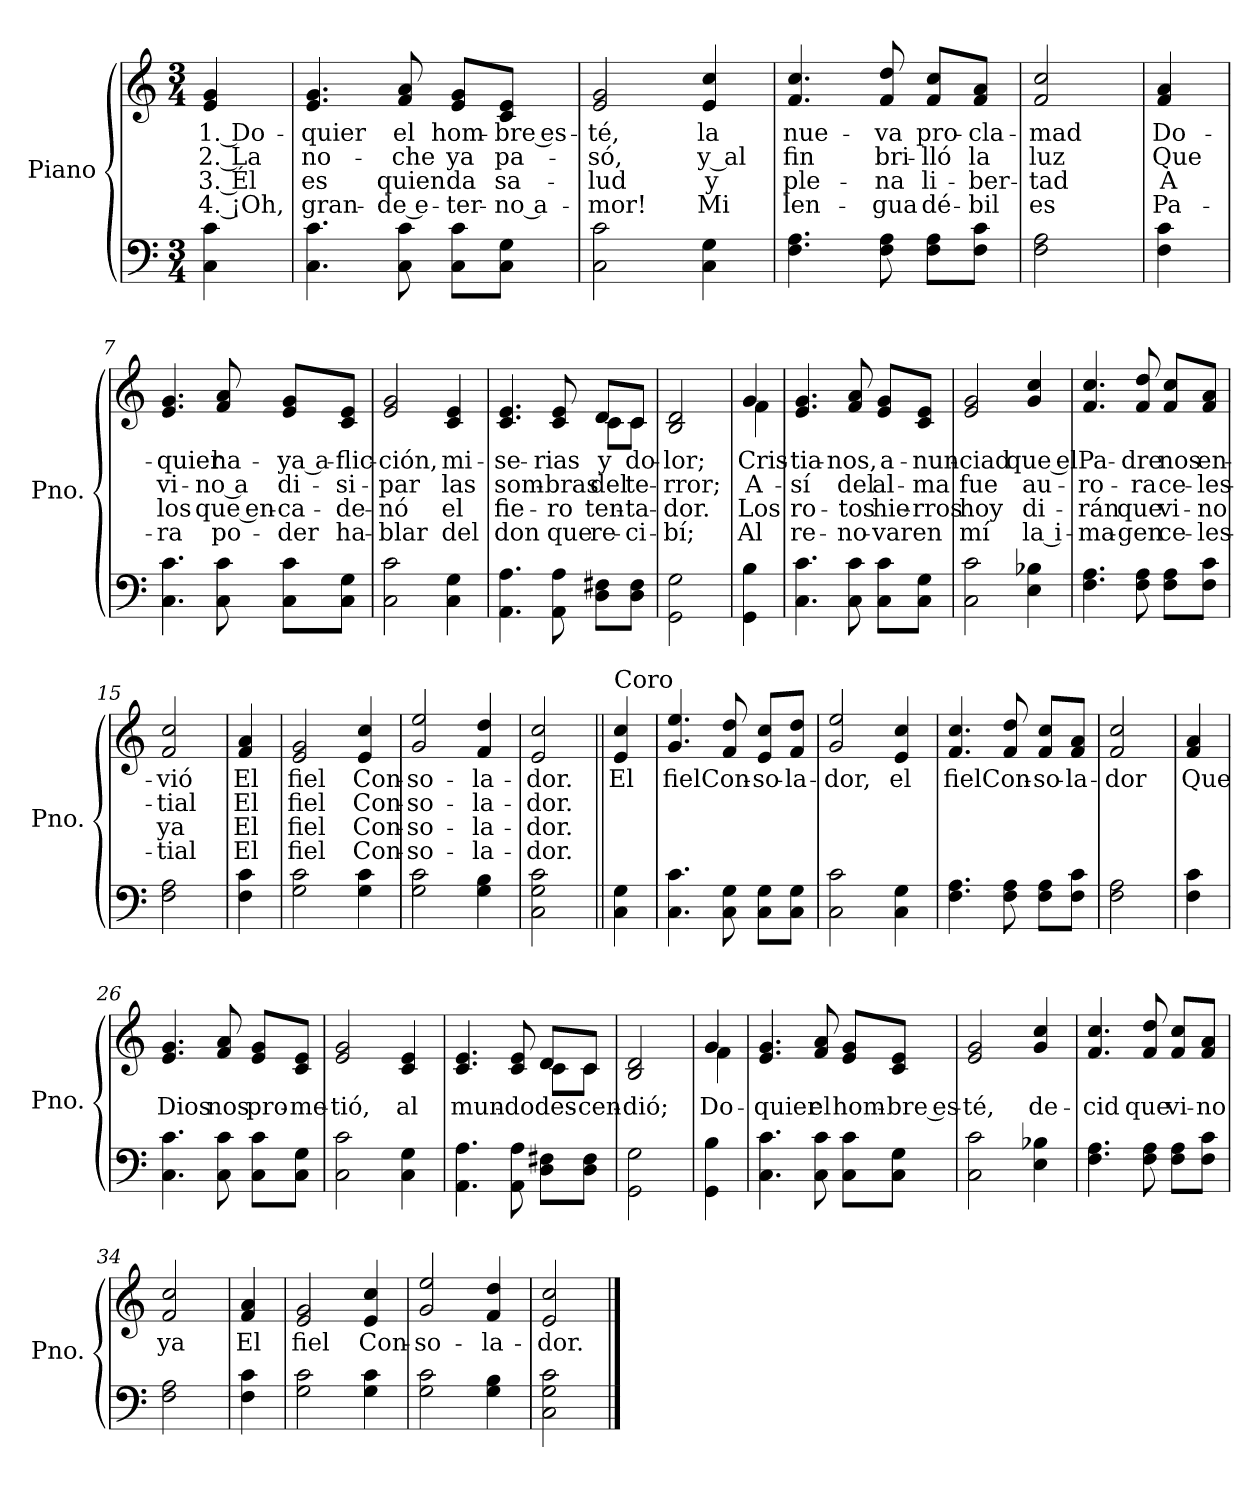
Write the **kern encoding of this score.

**kern	**kern	**text	**text	**text	**text
*part1	*part1	*part1	*part1	*part1	*part1
*staff2	*staff1	*staff1	*staff1	*staff1	*staff1
*I"Piano	*	*	*	*	*
*I'Pno.	*	*	*	*	*
*clefF4	*clefG2	*	*	*	*
*k[]	*k[]	*	*	*	*
*M3/4	*M3/4	*	*	*	*
=1	=1	=1	=1	=1	=1
!	!	!LO:LY:b	!LO:LY:b	!LO:LY:b	!LO:LY:b
4C\ 4c\	4e/ 4g/	1. Do-	2. La	3. Él	4. ¡Oh,
=2	=2	=2	=2	=2	=2
!	!	!LO:LY:b	!LO:LY:b	!LO:LY:b	!LO:LY:b
4.C\ 4.c\	4.e/ 4.g/	-quier	no-	es	gran-
!	!	!LO:LY:b	!LO:LY:b	!LO:LY:b	!LO:LY:b
8C\ 8c\	8f/ 8a/	el	-che	quien	-de e-
!	!	!LO:LY:b	!LO:LY:b	!LO:LY:b	!LO:LY:b
8C\ 8c\L	8e/ 8g/L	hom-	ya	da	-ter-
!	!	!LO:LY:b	!LO:LY:b	!LO:LY:b	!LO:LY:b
8C\ 8G\J	8c/ 8e/J	-bre es-	pa-	sa-	-no a-
=3	=3	=3	=3	=3	=3
!	!	!LO:LY:b	!LO:LY:b	!LO:LY:b	!LO:LY:b
2C\ 2c\	2e/ 2g/	-té,	-só,	-lud	-mor!
!	!	!LO:LY:b	!LO:LY:b	!LO:LY:b	!LO:LY:b
4C\ 4G\	4e/ 4cc/	la	y al	y	Mi
=4	=4	=4	=4	=4	=4
!	!	!LO:LY:b	!LO:LY:b	!LO:LY:b	!LO:LY:b
4.F\ 4.A\	4.f/ 4.cc/	nue-	fin	ple-	len-
!	!	!LO:LY:b	!LO:LY:b	!LO:LY:b	!LO:LY:b
8F\ 8A\	8f/ 8dd/	-va	bri-	-na	-gua
!	!	!LO:LY:b	!LO:LY:b	!LO:LY:b	!LO:LY:b
8F\ 8A\L	8f/ 8cc/L	pro-	-lló	li-	dé-
!	!	!LO:LY:b	!LO:LY:b	!LO:LY:b	!LO:LY:b
8F\ 8c\J	8f/ 8a/J	-cla-	la	-ber-	-bil
=5	=5	=5	=5	=5	=5
!	!	!LO:LY:b	!LO:LY:b	!LO:LY:b	!LO:LY:b
2F\ 2A\	2f/ 2cc/	-mad	luz	-tad	es
!!LO:LB:g=z
=6	=6	=6	=6	=6	=6
!	!	!LO:LY:b	!LO:LY:b	!LO:LY:b	!LO:LY:b
4F\ 4c\	4f/ 4a/	Do-	Que	A	Pa-
=7	=7	=7	=7	=7	=7
!	!	!LO:LY:b	!LO:LY:b	!LO:LY:b	!LO:LY:b
4.C\ 4.c\	4.e/ 4.g/	-quier	vi-	los	-ra
!	!	!LO:LY:b	!LO:LY:b	!LO:LY:b	!LO:LY:b
8C\ 8c\	8f/ 8a/	ha-	-no a	que en-	po-
!	!	!LO:LY:b	!LO:LY:b	!LO:LY:b	!LO:LY:b
8C\ 8c\L	8e/ 8g/L	-ya a-	di-	-ca-	-der
!	!	!LO:LY:b	!LO:LY:b	!LO:LY:b	!LO:LY:b
8C\ 8G\J	8c/ 8e/J	-flic-	-si-	-de-	ha-
=8	=8	=8	=8	=8	=8
!	!	!LO:LY:b	!LO:LY:b	!LO:LY:b	!LO:LY:b
2C\ 2c\	2e/ 2g/	-ción,	-par	-nó	-blar
!	!	!LO:LY:b	!LO:LY:b	!LO:LY:b	!LO:LY:b
4C\ 4G\	4c/ 4e/	mi-	las	el	del
=9	=9	=9	=9	=9	=9
!	!	!LO:LY:b	!LO:LY:b	!LO:LY:b	!LO:LY:b
*	*^	*	*	*	*
4.AA\ 4.A\	4.c/ 4.e/	2ryy	-se-	som-	fie-	don
!	!	!	!LO:LY:b	!LO:LY:b	!LO:LY:b	!LO:LY:b
8AA\ 8A\	8c/ 8e/	.	-rias	-bras	-ro	que
!	!	!	!LO:LY:b	!LO:LY:b	!LO:LY:b	!LO:LY:b
8D\ 8F#X\L	8d/L	8c\L	y	del	ten-	re-
!	!	!	!LO:LY:b	!LO:LY:b	!LO:LY:b	!LO:LY:b
8D\ 8F#\J	8c/J	8c\J	do-	te-	-ta-	-ci-
=10	=10	=10	=10	=10	=10	=10
!	!	!	!LO:LY:b	!LO:LY:b	!LO:LY:b	!LO:LY:b
*	*v	*v	*	*	*	*
2GG\ 2G\	2B/ 2d/	-lor;	-rror;	-dor.	-bí;
!!LO:LB:g=z
=11	=11	=11	=11	=11	=11
!	!	!LO:LY:b	!LO:LY:b	!LO:LY:b	!LO:LY:b
*	*^	*	*	*	*
4GG\ 4B\	4g/	4f\	Cris-	A-	Los	Al
=12	=12	=12	=12	=12	=12	=12
!	!	!	!LO:LY:b	!LO:LY:b	!LO:LY:b	!LO:LY:b
*	*v	*v	*	*	*	*
4.C\ 4.c\	4.e/ 4.g/	-tia-	-sí	ro-	re-
!	!	!LO:LY:b	!LO:LY:b	!LO:LY:b	!LO:LY:b
8C\ 8c\	8f/ 8a/	-nos,	del	-tos	-no-
!	!	!LO:LY:b	!LO:LY:b	!LO:LY:b	!LO:LY:b
8C\ 8c\L	8e/ 8g/L	a-	al-	hie-	-var
!	!	!LO:LY:b	!LO:LY:b	!LO:LY:b	!LO:LY:b
8C\ 8G\J	8c/ 8e/J	-nun-	-ma	-rros	en
=13	=13	=13	=13	=13	=13
!	!	!LO:LY:b	!LO:LY:b	!LO:LY:b	!LO:LY:b
2C\ 2c\	2e/ 2g/	-ciad	fue	hoy	mí
!	!	!LO:LY:b	!LO:LY:b	!LO:LY:b	!LO:LY:b
4E\ 4B-X\	4g/ 4cc/	que el	au-	di-	la i-
=14	=14	=14	=14	=14	=14
!	!	!LO:LY:b	!LO:LY:b	!LO:LY:b	!LO:LY:b
4.F\ 4.A\	4.f/ 4.cc/	Pa-	-ro-	-rán	-ma-
!	!	!LO:LY:b	!LO:LY:b	!LO:LY:b	!LO:LY:b
8F\ 8A\	8f/ 8dd/	-dre	-ra	que	-gen
!	!	!LO:LY:b	!LO:LY:b	!LO:LY:b	!LO:LY:b
8F\ 8A\L	8f/ 8cc/L	nos	ce-	vi-	ce-
!	!	!LO:LY:b	!LO:LY:b	!LO:LY:b	!LO:LY:b
8F\ 8c\J	8f/ 8a/J	en-	-les-	-no	-les-
=15	=15	=15	=15	=15	=15
!	!	!LO:LY:b	!LO:LY:b	!LO:LY:b	!LO:LY:b
2F\ 2A\	2f/ 2cc/	-vió	-tial	ya	-tial
!!LO:LB:g=z
=16	=16	=16	=16	=16	=16
!	!	!LO:LY:b	!LO:LY:b	!LO:LY:b	!LO:LY:b
4F\ 4c\	4f/ 4a/	El	El	El	El
=17	=17	=17	=17	=17	=17
!	!	!LO:LY:b	!LO:LY:b	!LO:LY:b	!LO:LY:b
2G\ 2c\	2e/ 2g/	fiel	fiel	fiel	fiel
!	!	!LO:LY:b	!LO:LY:b	!LO:LY:b	!LO:LY:b
4G\ 4c\	4e/ 4cc/	Con-	Con-	Con-	Con-
=18	=18	=18	=18	=18	=18
!	!	!LO:LY:b	!LO:LY:b	!LO:LY:b	!LO:LY:b
2G\ 2c\	2g/ 2ee/	-so-	-so-	-so-	-so-
!	!	!LO:LY:b	!LO:LY:b	!LO:LY:b	!LO:LY:b
4G\ 4B\	4f/ 4dd/	-la-	-la-	-la-	-la-
=19	=19	=19	=19	=19	=19
!	!	!LO:LY:b	!LO:LY:b	!LO:LY:b	!LO:LY:b
2C\ 2G\ 2c\	2e/ 2cc/	-dor.	-dor.	-dor.	-dor.
!!LO:PB:g=z
=20||	=20||	=20||	=20||	=20||	=20||
!	!LO:TX:t=Coro	!	!	!	!
!	!	!LO:LY:b	!	!	!
4C\ 4G\	4e/ 4cc/	El	.	.	.
=21	=21	=21	=21	=21	=21
!	!	!LO:LY:b	!	!	!
4.C\ 4.c\	4.g/ 4.ee/	fiel	.	.	.
!	!	!LO:LY:b	!	!	!
8C\ 8G\	8f/ 8dd/	Con-	.	.	.
!	!	!LO:LY:b	!	!	!
8C\ 8G\L	8e/ 8cc/L	-so-	.	.	.
!	!	!LO:LY:b	!	!	!
8C\ 8G\J	8f/ 8dd/J	-la-	.	.	.
=22	=22	=22	=22	=22	=22
!	!	!LO:LY:b	!	!	!
2C\ 2c\	2g/ 2ee/	-dor,	.	.	.
!	!	!LO:LY:b	!	!	!
4C\ 4G\	4e/ 4cc/	el	.	.	.
=23	=23	=23	=23	=23	=23
!	!	!LO:LY:b	!	!	!
4.F\ 4.A\	4.f/ 4.cc/	fiel	.	.	.
!	!	!LO:LY:b	!	!	!
8F\ 8A\	8f/ 8dd/	Con-	.	.	.
!	!	!LO:LY:b	!	!	!
8F\ 8A\L	8f/ 8cc/L	-so-	.	.	.
!	!	!LO:LY:b	!	!	!
8F\ 8c\J	8f/ 8a/J	-la-	.	.	.
=24	=24	=24	=24	=24	=24
!	!	!LO:LY:b	!	!	!
2F\ 2A\	2f/ 2cc/	-dor	.	.	.
!!LO:LB:g=z
=25	=25	=25	=25	=25	=25
!	!	!LO:LY:b	!	!	!
4F\ 4c\	4f/ 4a/	Que	.	.	.
=26	=26	=26	=26	=26	=26
!	!	!LO:LY:b	!	!	!
4.C\ 4.c\	4.e/ 4.g/	Dios	.	.	.
!	!	!LO:LY:b	!	!	!
8C\ 8c\	8f/ 8a/	nos	.	.	.
!	!	!LO:LY:b	!	!	!
8C\ 8c\L	8e/ 8g/L	pro-	.	.	.
!	!	!LO:LY:b	!	!	!
8C\ 8G\J	8c/ 8e/J	-me-	.	.	.
=27	=27	=27	=27	=27	=27
!	!	!LO:LY:b	!	!	!
2C\ 2c\	2e/ 2g/	-tió,	.	.	.
!	!	!LO:LY:b	!	!	!
4C\ 4G\	4c/ 4e/	al	.	.	.
=28	=28	=28	=28	=28	=28
!	!	!LO:LY:b	!	!	!
*	*^	*	*	*	*
4.AA\ 4.A\	4.c/ 4.e/	2ryy	mun-	.	.	.
!	!	!	!LO:LY:b	!	!	!
8AA\ 8A\	8c/ 8e/	.	-do	.	.	.
!	!	!	!LO:LY:b	!	!	!
8D\ 8F#X\L	8d/L	8c\L	des-	.	.	.
!	!	!	!LO:LY:b	!	!	!
8D\ 8F#\J	8c/J	8c\J	-cen-	.	.	.
=29	=29	=29	=29	=29	=29	=29
!	!	!	!LO:LY:b	!	!	!
*	*v	*v	*	*	*	*
2GG\ 2G\	2B/ 2d/	-dió;	.	.	.
!!LO:LB:g=z
=30	=30	=30	=30	=30	=30
!	!	!LO:LY:b	!	!	!
*	*^	*	*	*	*
4GG\ 4B\	4g/	4f\	Do-	.	.	.
=31	=31	=31	=31	=31	=31	=31
!	!	!	!LO:LY:b	!	!	!
*	*v	*v	*	*	*	*
4.C\ 4.c\	4.e/ 4.g/	-quier	.	.	.
!	!	!LO:LY:b	!	!	!
8C\ 8c\	8f/ 8a/	el	.	.	.
!	!	!LO:LY:b	!	!	!
8C\ 8c\L	8e/ 8g/L	hom-	.	.	.
!	!	!LO:LY:b	!	!	!
8C\ 8G\J	8c/ 8e/J	-bre es-	.	.	.
=32	=32	=32	=32	=32	=32
!	!	!LO:LY:b	!	!	!
2C\ 2c\	2e/ 2g/	-té,	.	.	.
!	!	!LO:LY:b	!	!	!
4E\ 4B-X\	4g/ 4cc/	de-	.	.	.
=33	=33	=33	=33	=33	=33
!	!	!LO:LY:b	!	!	!
4.F\ 4.A\	4.f/ 4.cc/	-cid	.	.	.
!	!	!LO:LY:b	!	!	!
8F\ 8A\	8f/ 8dd/	que	.	.	.
!	!	!LO:LY:b	!	!	!
8F\ 8A\L	8f/ 8cc/L	vi-	.	.	.
!	!	!LO:LY:b	!	!	!
8F\ 8c\J	8f/ 8a/J	-no	.	.	.
=34	=34	=34	=34	=34	=34
!	!	!LO:LY:b	!	!	!
2F\ 2A\	2f/ 2cc/	ya	.	.	.
!!LO:LB:g=z
=35	=35	=35	=35	=35	=35
!	!	!LO:LY:b	!	!	!
4F\ 4c\	4f/ 4a/	El	.	.	.
=36	=36	=36	=36	=36	=36
!	!	!LO:LY:b	!	!	!
2G\ 2c\	2e/ 2g/	fiel	.	.	.
!	!	!LO:LY:b	!	!	!
4G\ 4c\	4e/ 4cc/	Con-	.	.	.
=37	=37	=37	=37	=37	=37
!	!	!LO:LY:b	!	!	!
2G\ 2c\	2g/ 2ee/	-so-	.	.	.
!	!	!LO:LY:b	!	!	!
4G\ 4B\	4f/ 4dd/	-la-	.	.	.
=38	=38	=38	=38	=38	=38
!	!	!LO:LY:b	!	!	!
2C\ 2G\ 2c\	2e/ 2cc/	-dor.	.	.	.
==	==	==	==	==	==
*-	*-	*-	*-	*-	*-
